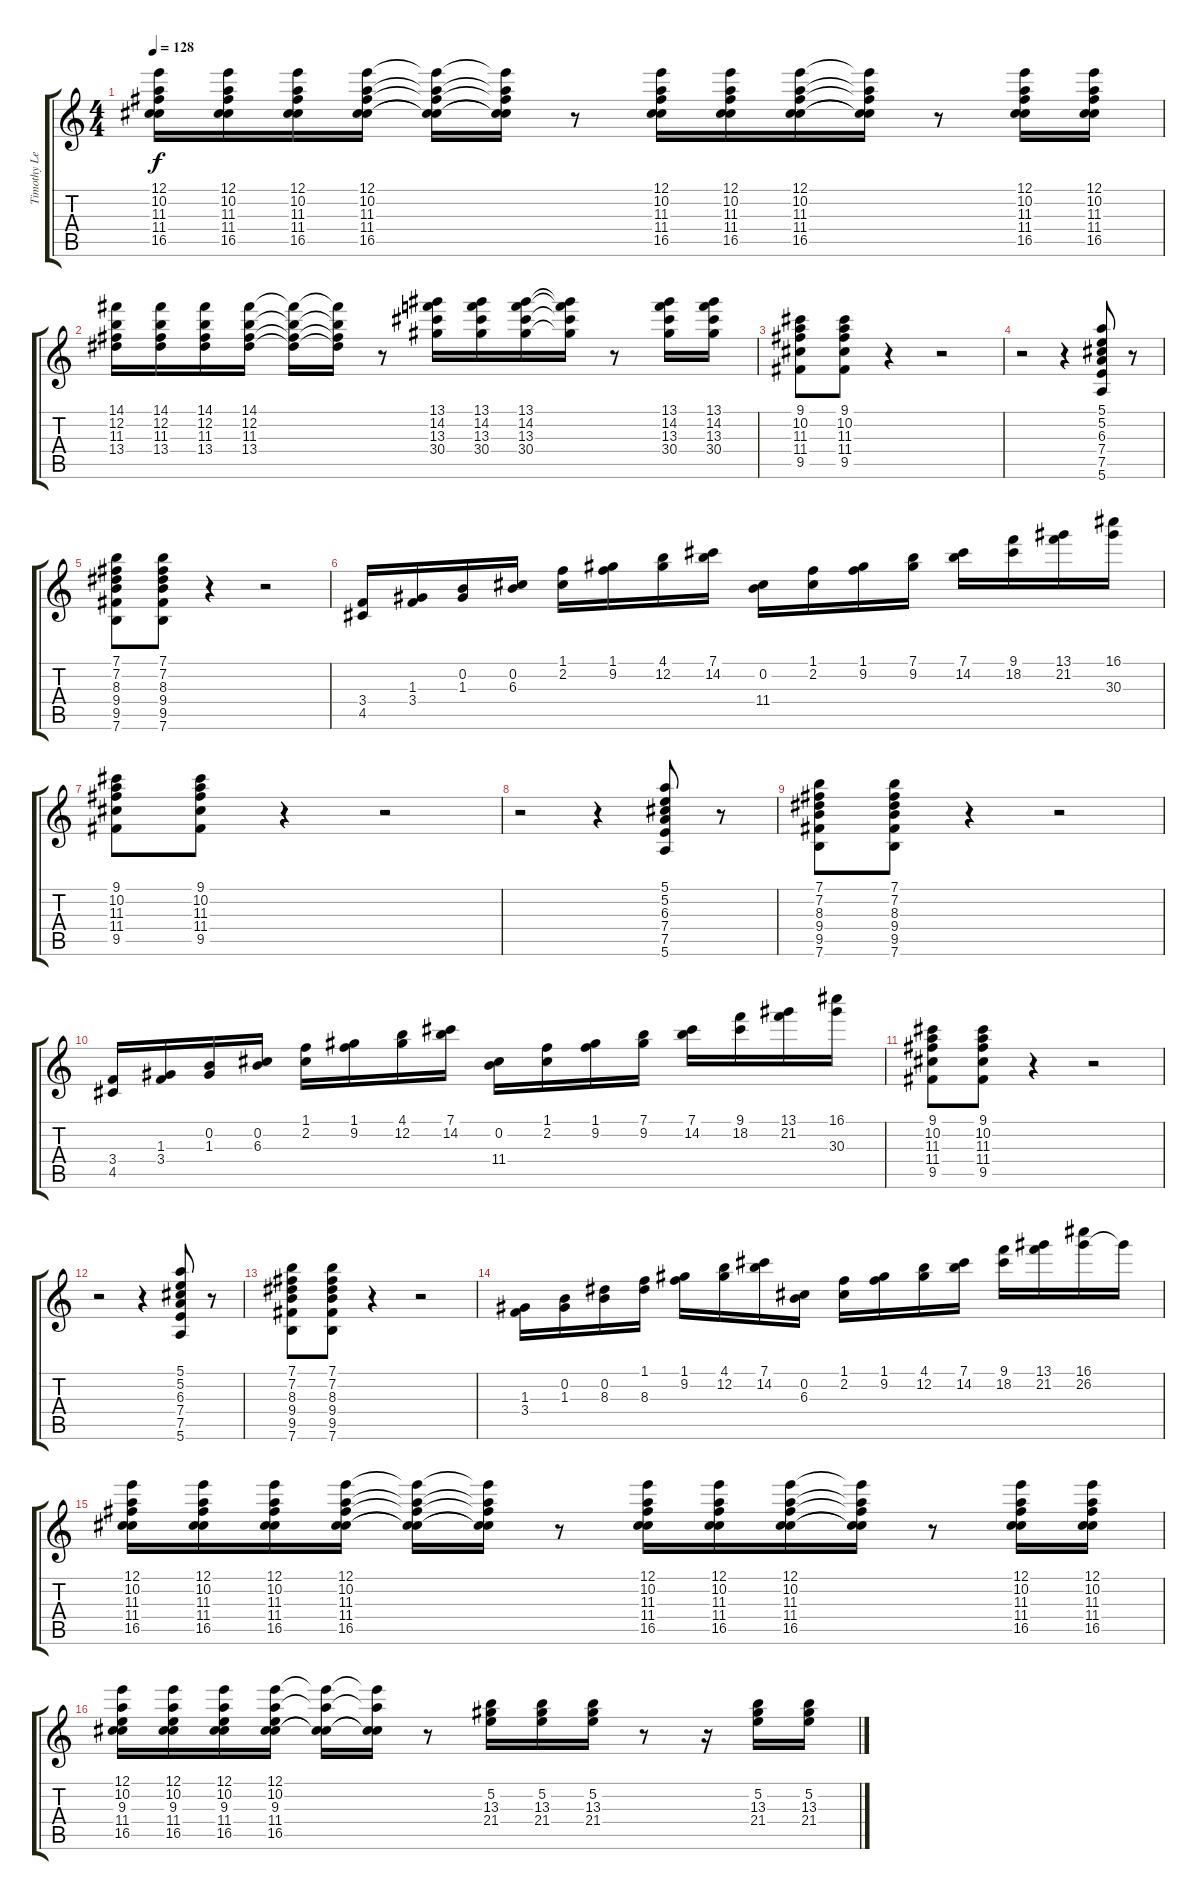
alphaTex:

\track ("Timothy Lever" "Timothy Le") {instrument tremolostrings}
\staff {score tabs}
\tuning (E5 B4 G4 D4 A3 E3) {hide}
\ts (4 4)
\tempo 128
\clef g2
\ks c
(12.1 10.2 11.3 11.4 16.5).16{dy f} (12.1 10.2 11.3 11.4 16.5).16 (12.1 10.2 11.3 11.4 16.5).16 (12.1 10.2 11.3 11.4 16.5).16 (12.1{t} 10.2{t} 11.3{t} 11.4{t} 16.5{t}).16 (12.1{t} 10.2{t} 11.3{t} 11.4{t} 16.5{t}).16 r.8 (12.1 10.2 11.3 11.4 16.5).16 (12.1 10.2 11.3 11.4 16.5).16 (12.1 10.2 11.3 11.4 16.5).16 (12.1{t} 10.2{t} 11.3{t} 11.4{t} 16.5{t}).16 r.8 (12.1 10.2 11.3 11.4 16.5).16 (12.1 10.2 11.3 11.4 16.5).16 |
(14.1 12.2 11.3 13.4).16 (14.1 12.2 11.3 13.4).16 (14.1 12.2 11.3 13.4).16 (14.1 12.2 11.3 13.4).16 (14.1{t} 12.2{t} 11.3{t} 13.4{t}).16 (14.1{t} 12.2{t} 11.3{t} 13.4{t}).16 r.8 (13.1 14.2 13.3 30.4).16 (13.1 14.2 13.3 30.4).16 (13.1 14.2 13.3 30.4).16 (13.1{t} 14.2{t} 13.3{t} 30.4{t}).16 r.8 (13.1 14.2 13.3 30.4).16 (13.1 14.2 13.3 30.4).16 |
(9.1 10.2 11.3 11.4 9.5).8{balance 8} (9.1 10.2 11.3 11.4 9.5).8 r.4 r.2 |
r.2 r.4 (5.1 5.2 6.3 7.4 7.5 5.6).8 r.8 |
(7.1 7.2 8.3 9.4 9.5 7.6).8 (7.1 7.2 8.3 9.4 9.5 7.6).8 r.4 r.2 |
(3.4 4.5).16 (1.3 3.4).16 (0.2 1.3).16 (0.2 6.3).16 (1.1 2.2).16 (1.1 9.2).16 (4.1 12.2).16 (7.1 14.2).16 (0.2 11.4).16 (1.1 2.2).16 (1.1 9.2).16 (7.1 9.2).16 (7.1 14.2).16 (9.1 18.2).16 (13.1 21.2).16 (16.1 30.3).16 |
(9.1 10.2 11.3 11.4 9.5).8{balance 8} (9.1 10.2 11.3 11.4 9.5).8 r.4 r.2 |
r.2 r.4 (5.1 5.2 6.3 7.4 7.5 5.6).8 r.8 |
(7.1 7.2 8.3 9.4 9.5 7.6).8 (7.1 7.2 8.3 9.4 9.5 7.6).8 r.4 r.2 |
(3.4 4.5).16 (1.3 3.4).16 (0.2 1.3).16 (0.2 6.3).16 (1.1 2.2).16 (1.1 9.2).16 (4.1 12.2).16 (7.1 14.2).16 (0.2 11.4).16 (1.1 2.2).16 (1.1 9.2).16 (7.1 9.2).16 (7.1 14.2).16 (9.1 18.2).16 (13.1 21.2).16 (16.1 30.3).16 |
(9.1 10.2 11.3 11.4 9.5).8{balance 8} (9.1 10.2 11.3 11.4 9.5).8 r.4 r.2 |
r.2 r.4 (5.1 5.2 6.3 7.4 7.5 5.6).8 r.8 |
(7.1 7.2 8.3 9.4 9.5 7.6).8 (7.1 7.2 8.3 9.4 9.5 7.6).8 r.4 r.2 |
(1.3 3.4).16 (0.2 1.3).16 (0.2 8.3).16 (1.1 8.3).16 (1.1 9.2).16 (4.1 12.2).16 (7.1 14.2).16 (0.2 6.3).16 (1.1 2.2).16 (1.1 9.2).16 (4.1 12.2).16 (7.1 14.2).16 (9.1 18.2).16 (13.1 21.2).16 (16.1 26.2).16 16.1{t}.16 |
(12.1 10.2 11.3 11.4 16.5).16 (12.1 10.2 11.3 11.4 16.5).16 (12.1 10.2 11.3 11.4 16.5).16 (12.1 10.2 11.3 11.4 16.5).16 (12.1{t} 10.2{t} 11.3{t} 11.4{t} 16.5{t}).16 (12.1{t} 10.2{t} 11.3{t} 11.4{t} 16.5{t}).16 r.8 (12.1 10.2 11.3 11.4 16.5).16 (12.1 10.2 11.3 11.4 16.5).16 (12.1 10.2 11.3 11.4 16.5).16 (12.1{t} 10.2{t} 11.3{t} 11.4{t} 16.5{t}).16 r.8 (12.1 10.2 11.3 11.4 16.5).16 (12.1 10.2 11.3 11.4 16.5).16 |
(12.1 10.2 9.3 11.4 16.5).16 (12.1 10.2 9.3 11.4 16.5).16 (12.1 10.2 9.3 11.4 16.5).16 (12.1 10.2 9.3 11.4 16.5).16 (12.1{t} 10.2{t} 11.4{t} 16.5{t}).16 (12.1{t} 10.2{t} 11.4{t} 16.5{t}).16 r.8 (5.2 13.3 21.4).16 (5.2 13.3 21.4).16 (5.2 13.3 21.4).16 r.8 r.16 (5.2 13.3 21.4).16 (5.2 13.3 21.4).16
